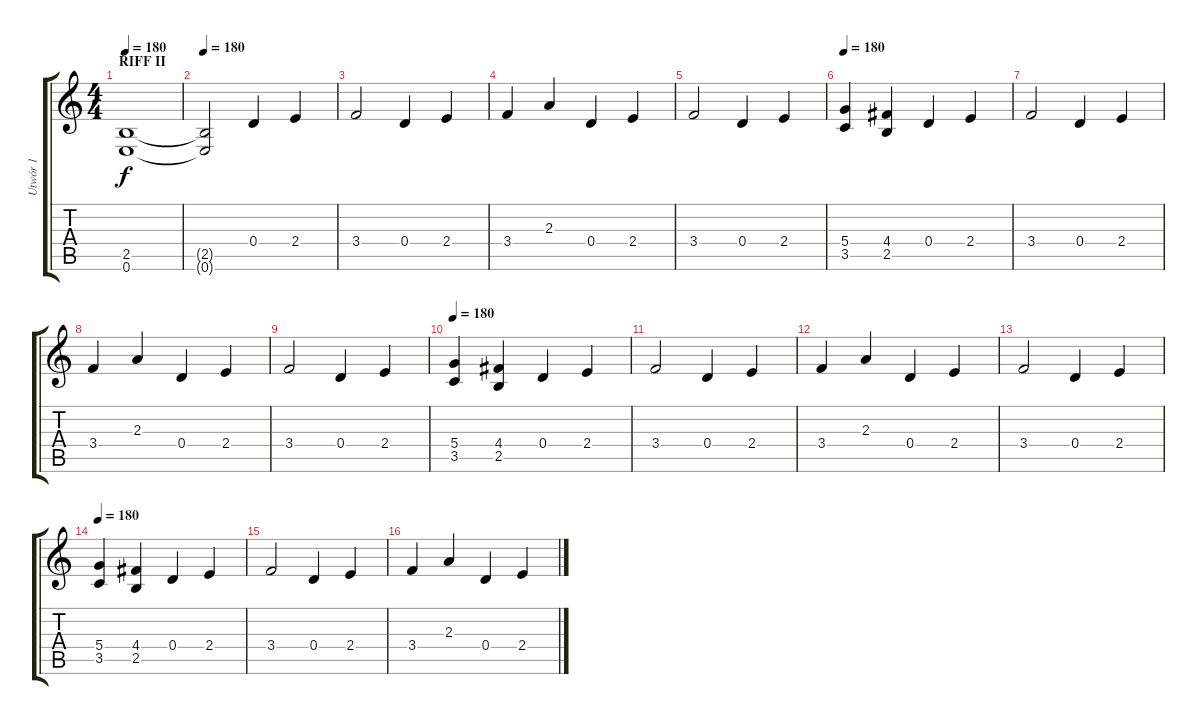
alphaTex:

\track ("Utwór 1" "Utwór 1") {instrument distortionguitar}
\staff {score tabs}
\tuning (E4 B3 G3 D3 A2 E2) {hide}
\ts (4 4)
\section ("" "RIFF II")
\tempo 180
\clef g2
\ks c
(2.5 0.6).1{dy f} |
\tempo 180
(2.5{t} 0.6{t}).2 0.4.4 2.4.4 |
3.4.2 0.4.4 2.4.4 |
3.4.4 2.3.4 0.4.4 2.4.4 |
3.4.2 0.4.4 2.4.4 |
\tempo 180
(5.4 3.5).4 (4.4 2.5).4 0.4.4 2.4.4 |
3.4.2 0.4.4 2.4.4 |
3.4.4 2.3.4 0.4.4 2.4.4 |
3.4.2 0.4.4 2.4.4 |
\tempo 180
(5.4 3.5).4 (4.4 2.5).4 0.4.4 2.4.4 |
3.4.2 0.4.4 2.4.4 |
3.4.4 2.3.4 0.4.4 2.4.4 |
3.4.2 0.4.4 2.4.4 |
\tempo 180
(5.4 3.5).4 (4.4 2.5).4 0.4.4 2.4.4 |
3.4.2 0.4.4 2.4.4 |
3.4.4 2.3.4 0.4.4 2.4.4
